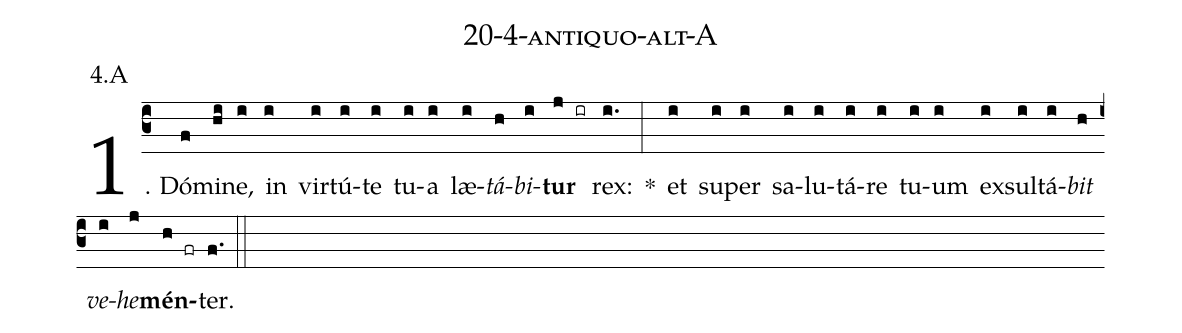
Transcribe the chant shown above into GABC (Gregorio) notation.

name: 20-4-antiquo-alt-A;
annotation: 4.A;
%%
(c3)1. Dó(f)mi(hi)ne,(i) in(i) vir(i)tú(i)te(i) tu(i)a(i) læ(i)<i>tá</i>(h)<i>bi</i>(i)<b>tur</b>(j ir) rex:(i.) *(:) et(i) su(i)per(i) sa(i)lu(i)tá(i)re(i) tu(i)um(i) ex(i)sul(i)tá(i)<i>bit</i>(h) <i>ve</i>(i)<i>he</i>(j)<b>mén</b>(h fr)ter.(f.) (::)
